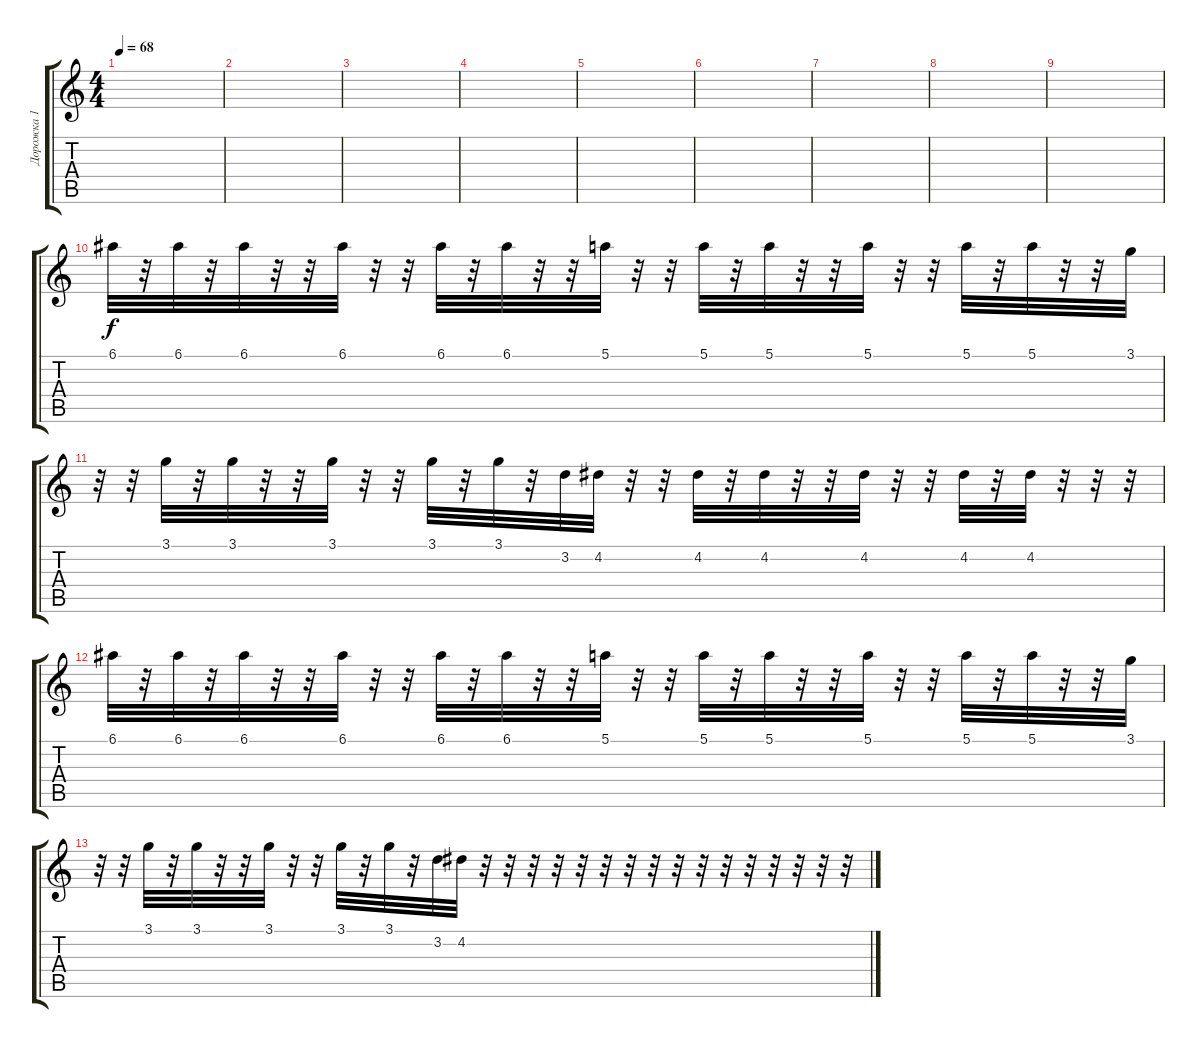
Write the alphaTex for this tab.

\track ("Дорожка 1" "Дорожка 1") {instrument electricguitarjazz}
\staff {score tabs}
\tuning (E4 B3 G3 D3 A2 E2) {hide}
\ts (4 4)
\tempo 68
\clef g2
\ks c
|
|
|
|
|
|
|
|
|
6.1.32 r.32 6.1.32 r.32 6.1.32 r.32 r.32 6.1.32 r.32 r.32 6.1.32 r.32 6.1.32 r.32 r.32 5.1.32 r.32 r.32 5.1.32 r.32 5.1.32 r.32 r.32 5.1.32 r.32 r.32 5.1.32 r.32 5.1.32 r.32 r.32 3.1.32 |
r.32 r.32 3.1.32 r.32 3.1.32 r.32 r.32 3.1.32 r.32 r.32 3.1.32 r.32 3.1.32 r.32 3.2.32 4.2.32 r.32 r.32 4.2.32 r.32 4.2.32 r.32 r.32 4.2.32 r.32 r.32 4.2.32 r.32 4.2.32 r.32 r.32 r.32 |
6.1.32 r.32 6.1.32 r.32 6.1.32 r.32 r.32 6.1.32 r.32 r.32 6.1.32 r.32 6.1.32 r.32 r.32 5.1.32 r.32 r.32 5.1.32 r.32 5.1.32 r.32 r.32 5.1.32 r.32 r.32 5.1.32 r.32 5.1.32 r.32 r.32 3.1.32 |
r.32 r.32 3.1.32 r.32 3.1.32 r.32 r.32 3.1.32 r.32 r.32 3.1.32 r.32 3.1.32 r.32 3.2.32 4.2.32 r.32 r.32 r.32 r.32 r.32 r.32 r.32 r.32 r.32 r.32 r.32 r.32 r.32 r.32 r.32 r.32
